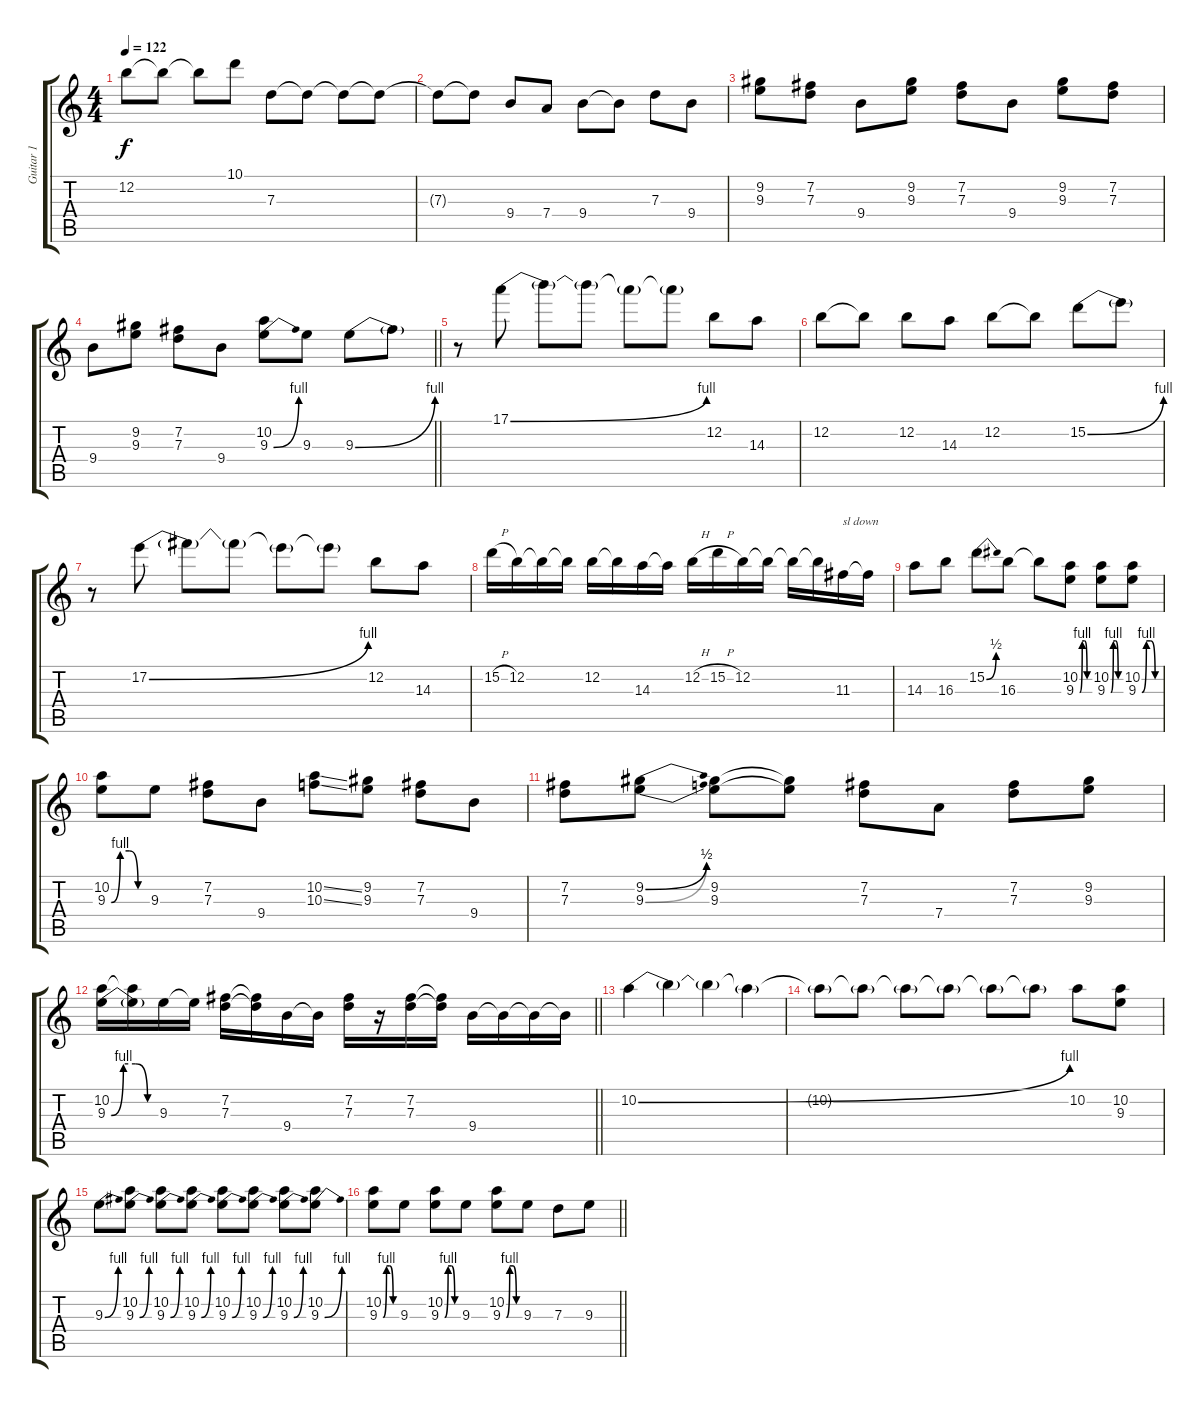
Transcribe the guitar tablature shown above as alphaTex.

\track ("Guitar 1" "Guitar 1") {instrument distortionguitar}
\staff {score tabs}
\tuning (E4 B3 G3 D3 A2 E2) {hide}
\ts (4 4)
\tempo 122
\clef g2
\ks c
12.2{t}.8{dy f} 12.2{t}.8 12.2{t}.8 10.1.8 7.3.8 7.3{t}.8 7.3{t}.8 7.3{t}.8 |
7.3{t}.8 7.3{t}.8 9.4.8 7.4.8 9.4.8 9.4{t}.8 7.3.8 9.4.8 |
(9.2 9.3).8 (7.2 7.3).8 9.4.8 (9.2 9.3).8 (7.2 7.3).8 9.4.8 (9.2 9.3).8 (7.2 7.3).8 |
\barLineRight lightlight
9.4.8 (9.2 9.3).8 (7.2 7.3).8 9.4.8 (10.2 9.3{be (bend 0 0 60 4)}).8 9.3.8 9.3{be (bend 0 0 60 4)}.8 9.3{t}.8 |
r.8 17.1{be (bend 0 0 60 4)}.8 17.1{t}.8 17.1{t}.8 17.1{t}.8 17.1{t}.8 12.2.8 14.3.8 |
12.2.8 12.2{t}.8 12.2.8 14.3.8 12.2.8 12.2{t}.8 15.2{be (bend 0 0 60 4)}.8 15.2{t}.8 |
r.8 17.2{be (bend 0 0 60 4)}.8 17.2{t}.8 17.2{t}.8 17.2{t}.8 17.2{t}.8 12.2.8 14.3.8 |
15.2{h}.16 12.2.16 12.2{t}.16 12.2{t}.16 12.2.16 12.2{t}.16 14.3.16 14.3{t}.16 12.2{h}.16 15.2{h}.16 12.2.16 12.2{t}.16 12.2{t}.16 12.2{t}.16 11.3.16{txt "sl down"} 11.3{t}.16 |
14.3.8 16.3.8 15.2{be (bend 0 0 60 2)}.8 16.3.8 16.3{t}.8 (10.2 9.3{be (custom 0 0 15 4 30 4 45 0 60 0)}).8 (10.2 9.3{be (custom 0 0 15 4 30 4 45 0 60 0)}).8 (10.2 9.3{be (custom 0 0 15 4 30 4 45 0 60 0)}).8 |
(10.2 9.3{be (custom 0 0 15 4 30 4 45 0 60 0)}).8 9.3.8 (7.2 7.3).8 9.4.8 (10.2{ss} 10.3{ss}).8 (9.2 9.3).8 (7.2 7.3).8 9.4.8 |
(7.2 7.3).8 (9.2{be (bend 0 0 60 2)} 9.3{be (bend 0 0 60 2)}).8 (9.2 9.3).8 (9.2{t} 9.3{t}).8 (7.2 7.3).8 7.4.8 (7.2 7.3).8 (9.2 9.3).8 |
\barLineRight lightlight
(10.2 9.3{be (custom 0 0 15 4 30 4 45 0 60 0)}).16 (10.2{t} 9.3{t}).16 9.3.16 9.3{t}.16 (7.2 7.3).16 (7.2{t} 7.3{t}).16 9.4.16 9.4{t}.16 (7.2 7.3).16 r.16 (7.2 7.3).16 (7.2{t} 7.3{t}).16 9.4.16 9.4{t}.16 9.4{t}.16 9.4{t}.16 |
10.2{be (bend 0 0 60 4)}.4 10.2{t}.4 10.2{t}.4 10.2{t}.4 |
10.2{t}.8 10.2{t}.8 10.2{t}.8 10.2{t}.8 10.2{t}.8 10.2{t}.8 10.2.8 (10.2 9.3).8 |
9.3{be (bend 0 0 60 4)}.8 (10.2 9.3{be (bend 0 0 60 4)}).8 (10.2 9.3{be (bend 0 0 60 4)}).8 (10.2 9.3{be (bend 0 0 60 4)}).8 (10.2 9.3{be (bend 0 0 60 4)}).8 (10.2 9.3{be (bend 0 0 60 4)}).8 (10.2 9.3{be (bend 0 0 60 4)}).8 (10.2 9.3{be (bend 0 0 60 4)}).8 |
\barLineRight lightlight
(10.2 9.3{be (custom 0 0 15 4 30 4 45 0 60 0)}).8 9.3.8 (10.2 9.3{be (custom 0 0 15 4 30 4 45 0 60 0)}).8 9.3.8 (10.2 9.3{be (custom 0 0 15 4 30 4 45 0 60 0)}).8 9.3.8 7.3.8 9.3.8
